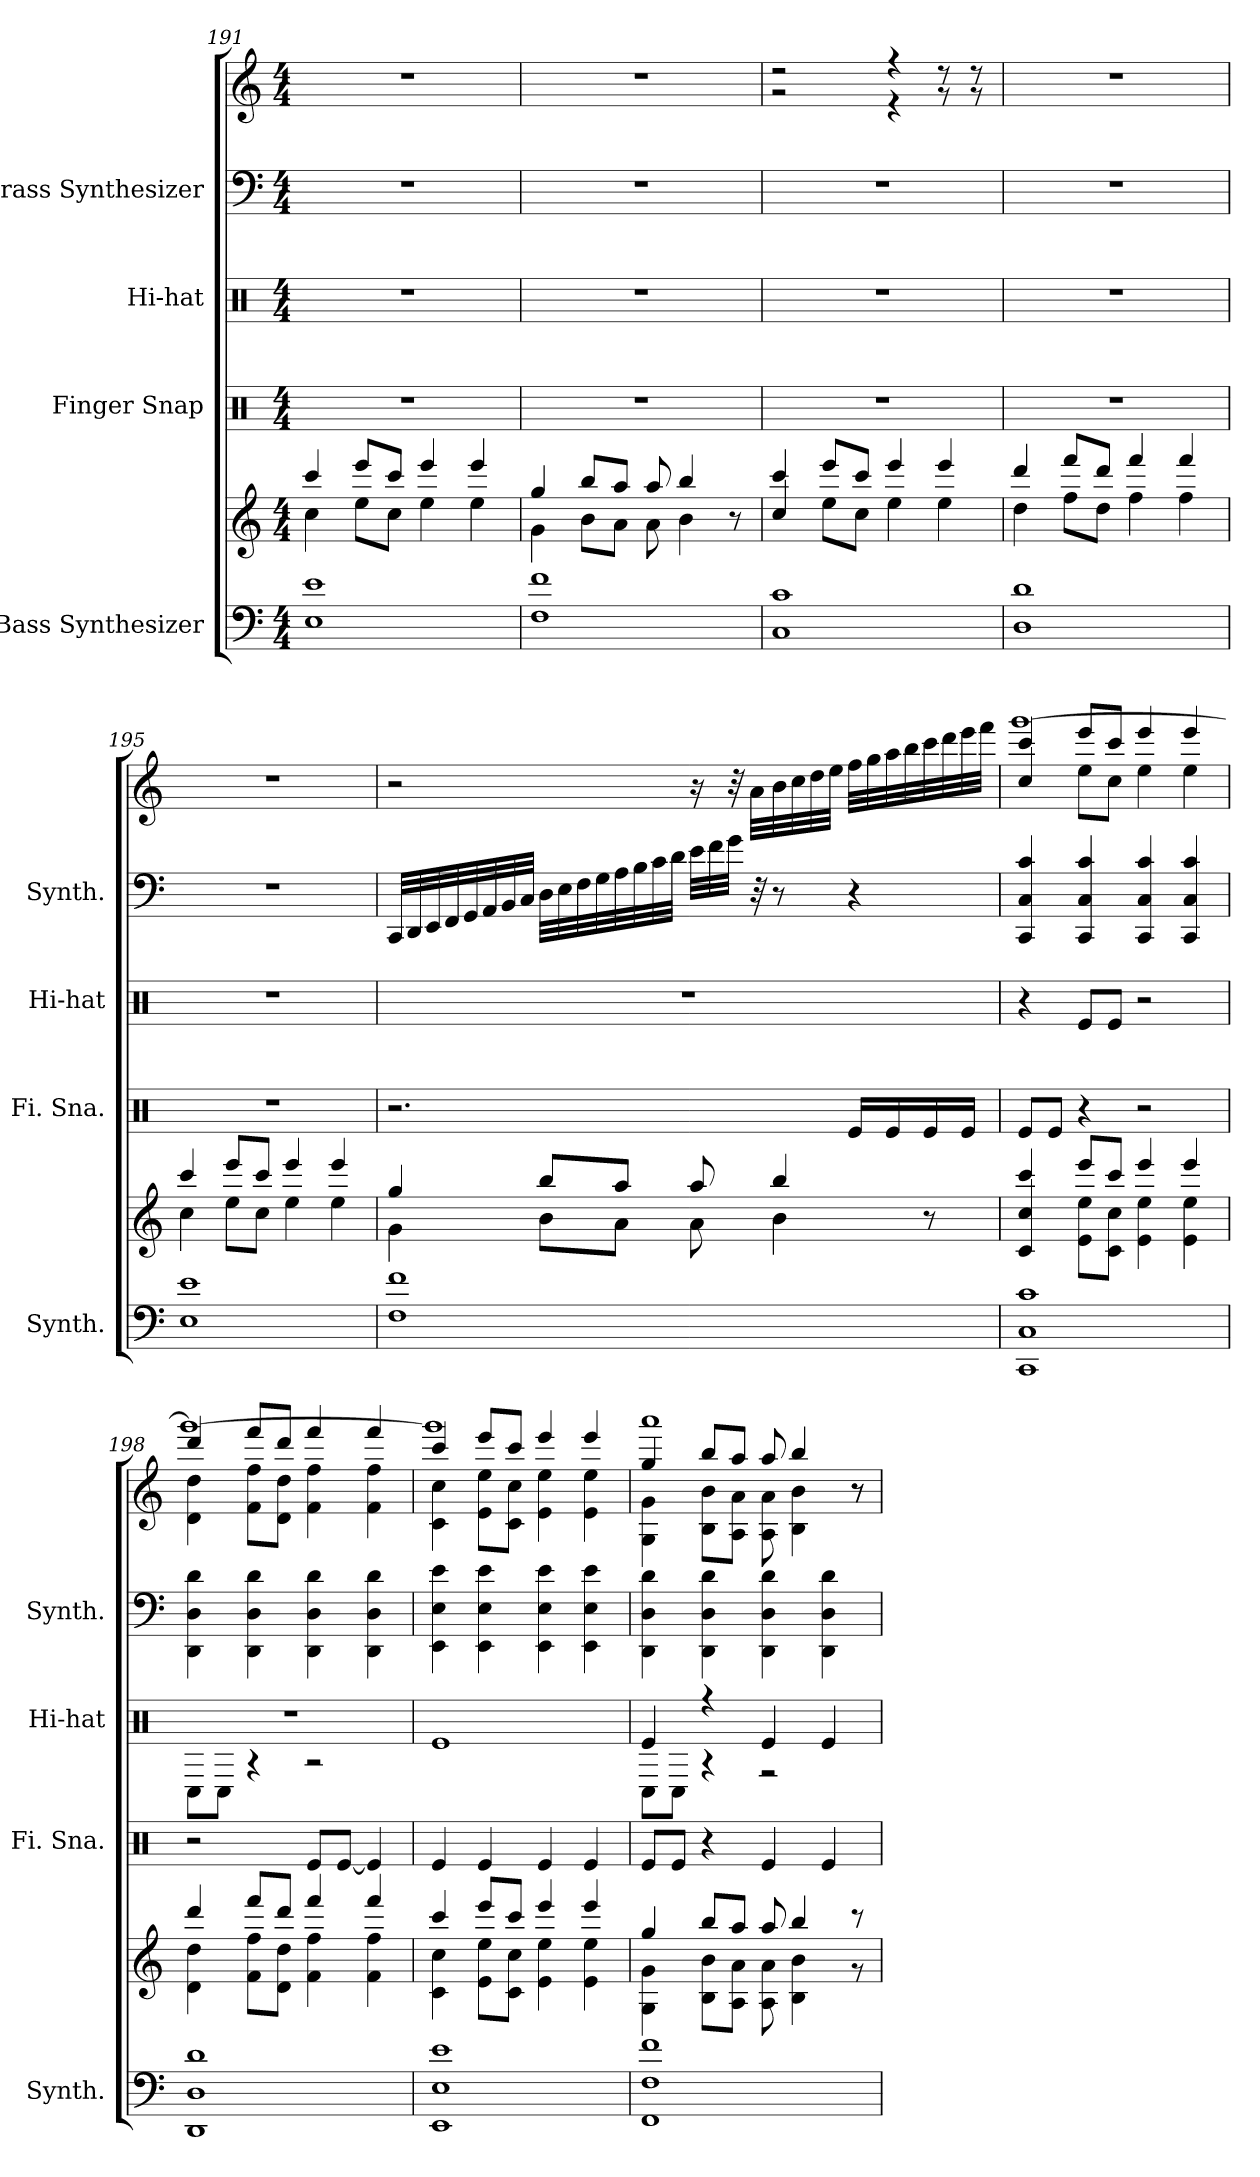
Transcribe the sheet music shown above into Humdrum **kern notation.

**kern	**kern	**kern	**kern	**kern	**kern
*part4	*part4	*part3	*part2	*part1	*part1
*staff6	*staff5	*staff4	*staff3	*staff2	*staff1
*I"Bass Synthesizer	*	*I"Finger Snap	*I"Hi-hat	*I"Brass Synthesizer	*
*I'Synth.	*	*I'Fi. Sna.	*I'Hi-hat	*I'Synth.	*
*clefF4	*clefG2	*clefX	*clefX	*clefF4	*clefG2
*k[]	*k[]	*k[]	*k[]	*k[]	*k[]
*M4/4	*M4/4	*M4/4	*M4/4	*M4/4	*M4/4
=191	=191	=191	=191	=191	=191
*	*^	*	*	*	*
1E 1e	4ccc/	4cc\	1r	1r	1r	1r
.	8eee/L	8ee\L	.	.	.	.
.	8ccc/J	8cc\J	.	.	.	.
.	4eee/	4ee\	.	.	.	.
.	4eee/	4ee\	.	.	.	.
=192	=192	=192	=192	=192	=192	=192
1F 1f	4gg/	4g\	1r	1r	1r	1r
.	8bb/L	8b\L	.	.	.	.
.	8aa/J	8a\J	.	.	.	.
.	8aa/	8a\	.	.	.	.
.	4bb/	4b\	.	.	.	.
.	8r	8ryy	.	.	.	.
!!LO:LB:g=z
=193	=193	=193	=193	=193	=193	=193
*	*	*	*	*	*	*^
1C 1c	4ccc/	4cc/	1r	1r	1r	2r	2r
.	8eee/L	8ee\L	.	.	.	.	.
.	8ccc/J	8cc\J	.	.	.	.	.
.	4eee/	4ee\	.	.	.	4r	4r
.	4eee/	4ee\	.	.	.	8r	8r
.	.	.	.	.	.	8r	8r
*	*	*	*	*	*	*v	*v
=194	=194	=194	=194	=194	=194	=194
1D 1d	4ddd/	4dd\	1r	1r	1r	1r
.	8fff/L	8ff\L	.	.	.	.
.	8ddd/J	8dd\J	.	.	.	.
.	4fff/	4ff\	.	.	.	.
.	4fff/	4ff\	.	.	.	.
=195	=195	=195	=195	=195	=195	=195
1E 1e	4ccc/	4cc\	1r	1r	1r	1r
.	8eee/L	8ee\L	.	.	.	.
.	8ccc/J	8cc\J	.	.	.	.
.	4eee/	4ee\	.	.	.	.
.	4eee/	4ee\	.	.	.	.
!!LO:PB:g=z
=196	=196	=196	=196	=196	=196	=196
1F 1f	4gg/	4g\	2.r	1r	32CC/LLL	2r
.	.	.	.	.	32DD/	.
.	.	.	.	.	32EE/	.
.	.	.	.	.	32FF/	.
.	.	.	.	.	32GG/	.
.	.	.	.	.	32AA/	.
.	.	.	.	.	32BB/	.
.	.	.	.	.	32C/JJJ	.
.	8bb/L	8b\L	.	.	32D\LLL	.
.	.	.	.	.	32E\	.
.	.	.	.	.	32F\	.
.	.	.	.	.	32G\	.
.	8aa/J	8a\J	.	.	32A\	.
.	.	.	.	.	32B\	.
.	.	.	.	.	32c\	.
.	.	.	.	.	32d\JJJ	.
.	8aa/	8a\	.	.	32e\LLL	16r
.	.	.	.	.	32f\	.
.	.	.	.	.	32g\JJJ	32r
.	.	.	.	.	32r	32a\LLL
.	4bb/	4b\	.	.	8r	32b\
.	.	.	.	.	.	32cc\
.	.	.	.	.	.	32dd\
.	.	.	.	.	.	32ee\JJJ
.	.	.	16Re/LL	.	4r	32ff\LLL
.	.	.	.	.	.	32gg\
.	.	.	16Re/	.	.	32aa\
.	.	.	.	.	.	32bb\
.	8r	8ryy	16Re/	.	.	32ccc\
.	.	.	.	.	.	32ddd\
.	.	.	16Re/JJ	.	.	32eee\
.	.	.	.	.	.	32fff\JJJ
=197	=197	=197	=197	=197	=197	=197
*	*	*	*	*	*	*^
*	*	*	*	*	*	*	*^
1CC 1C 1c	4ccc/	4c/ 4cc/	8Re/L	4r	4CC/ 4C/ 4c/	4ccc/	4cc/	[1ggg
.	.	.	8Re/J	.	.	.	.	.
.	8eee/L	8e\ 8ee\L	4r	8Re/L	4CC/ 4C/ 4c/	8eee/L	8ee\L	.
.	8ccc/J	8c\ 8cc\J	.	8Re/J	.	8ccc/J	8cc\J	.
.	4eee/	4e\ 4ee\	2r	2r	4CC/ 4C/ 4c/	4eee/	4ee\	.
.	4eee/	4e\ 4ee\	.	.	4CC/ 4C/ 4c/	4eee/	4ee\	.
!!LO:LB:g=z	!!	!!
=198	=198	=198	=198	=198	=198	=198	=198	=198
*	*	*	*	*^	*	*	*	*
1DD 1D 1d	4ddd/	4d\ 4dd\	2r	1r	8RC\L	4DD\ 4D\ 4d\	4ddd/	4d\ 4dd\	1ggg_
.	.	.	.	.	8RC\J	.	.	.	.
.	8fff/L	8f\ 8ff\L	.	.	4r	4DD\ 4D\ 4d\	8fff/L	8f\ 8ff\L	.
.	8ddd/J	8d\ 8dd\J	.	.	.	.	8ddd/J	8d\ 8dd\J	.
.	4fff/	4f\ 4ff\	8Re/L	.	2r	4DD\ 4D\ 4d\	4fff/	4f\ 4ff\	.
.	.	.	[8Re/J	.	.	.	.	.	.
.	4fff/	4f\ 4ff\	4Re/]	.	.	4DD\ 4D\ 4d\	4fff/	4f\ 4ff\	.
*	*	*	*	*v	*v	*	*	*	*
=199	=199	=199	=199	=199	=199	=199	=199	=199
1EE 1E 1e	4ccc/	4c\ 4cc\	4Re/	1Re	4EE\ 4E\ 4e\	4ccc/	4c\ 4cc\	1ggg]
.	8eee/L	8e\ 8ee\L	4Re/	.	4EE\ 4E\ 4e\	8eee/L	8e\ 8ee\L	.
.	8ccc/J	8c\ 8cc\J	.	.	.	8ccc/J	8c\ 8cc\J	.
.	4eee/	4e\ 4ee\	4Re/	.	4EE\ 4E\ 4e\	4eee/	4e\ 4ee\	.
.	4eee/	4e\ 4ee\	4Re/	.	4EE\ 4E\ 4e\	4eee/	4e\ 4ee\	.
=200	=200	=200	=200	=200	=200	=200	=200	=200
*	*	*	*	*^	*	*	*	*
1FF 1F 1f	4gg/	4G\ 4g\	8Re/L	4Re/	8RC\L	4DD\ 4D\ 4d\	4gg/	4G\ 4g\	1aaa
.	.	.	8Re/J	.	8RC\J	.	.	.	.
.	8bb/L	8B\ 8b\L	4r	4r	4r	4DD\ 4D\ 4d\	8bb/L	8B\ 8b\L	.
.	8aa/J	8A\ 8a\J	.	.	.	.	8aa/J	8A\ 8a\J	.
.	8aa/	8A\ 8a\	4Re/	4Re/	2r	4DD\ 4D\ 4d\	8aa/	8A\ 8a\	.
.	4bb/	4B\ 4b\	.	.	.	.	4bb/	4B\ 4b\	.
.	.	.	4Re/	4Re/	.	4DD\ 4D\ 4d\	.	.	.
.	8r	8r	.	.	.	.	8r	8r	.
*	*v	*v	*	*v	*v	*	*v	*v	*v
=	=	=	=	=	=
*-	*-	*-	*-	*-	*-
